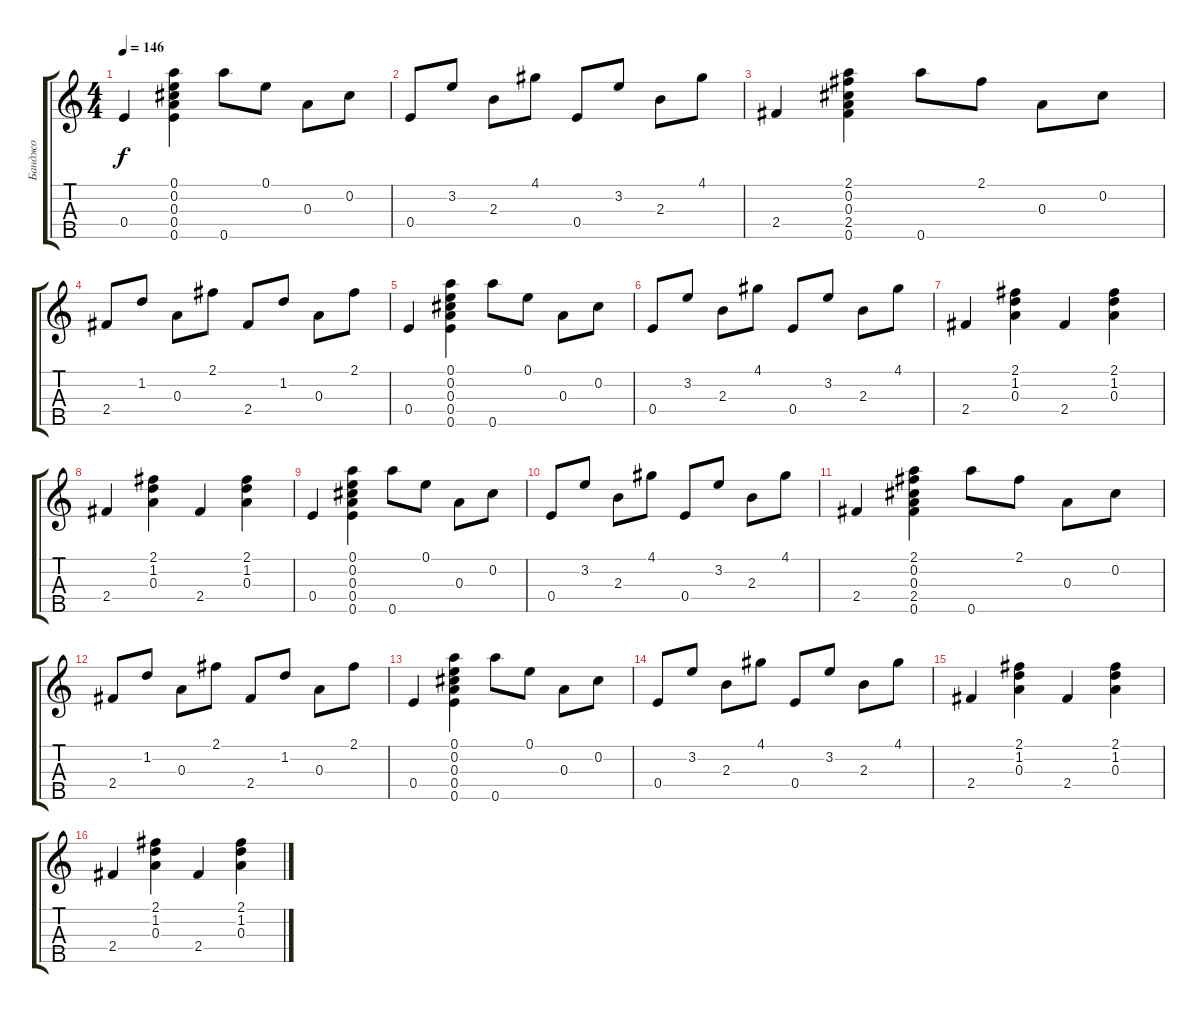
\track ("Банджо" "Банджо") {instrument banjo}
\staff {score tabs}
\tuning (E4 Db4 A3 E3 A4) {hide}
\displaytranspose 12
\ts (4 4)
\tempo 146
\clef g2
\ks c
0.4.4{dy f} (0.1 0.2 0.3 0.4 0.5).4 0.5.8 0.1.8 0.3.8 0.2.8 |
0.4.8 3.2.8 2.3.8 4.1.8 0.4.8 3.2.8 2.3.8 4.1.8 |
2.4.4 (2.1 0.2 0.3 2.4 0.5).4 0.5.8 2.1.8 0.3.8 0.2.8 |
2.4.8 1.2.8 0.3.8 2.1.8 2.4.8 1.2.8 0.3.8 2.1.8 |
0.4.4 (0.1 0.2 0.3 0.4 0.5).4 0.5.8 0.1.8 0.3.8 0.2.8 |
0.4.8 3.2.8 2.3.8 4.1.8 0.4.8 3.2.8 2.3.8 4.1.8 |
2.4.4 (2.1 1.2 0.3).4 2.4.4 (2.1 1.2 0.3).4 |
2.4.4 (2.1 1.2 0.3).4 2.4.4 (2.1 1.2 0.3).4 |
0.4.4 (0.1 0.2 0.3 0.4 0.5).4 0.5.8 0.1.8 0.3.8 0.2.8 |
0.4.8 3.2.8 2.3.8 4.1.8 0.4.8 3.2.8 2.3.8 4.1.8 |
2.4.4 (2.1 0.2 0.3 2.4 0.5).4 0.5.8 2.1.8 0.3.8 0.2.8 |
2.4.8 1.2.8 0.3.8 2.1.8 2.4.8 1.2.8 0.3.8 2.1.8 |
0.4.4 (0.1 0.2 0.3 0.4 0.5).4 0.5.8 0.1.8 0.3.8 0.2.8 |
0.4.8 3.2.8 2.3.8 4.1.8 0.4.8 3.2.8 2.3.8 4.1.8 |
2.4.4 (2.1 1.2 0.3).4 2.4.4 (2.1 1.2 0.3).4 |
2.4.4 (2.1 1.2 0.3).4 2.4.4 (2.1 1.2 0.3).4
